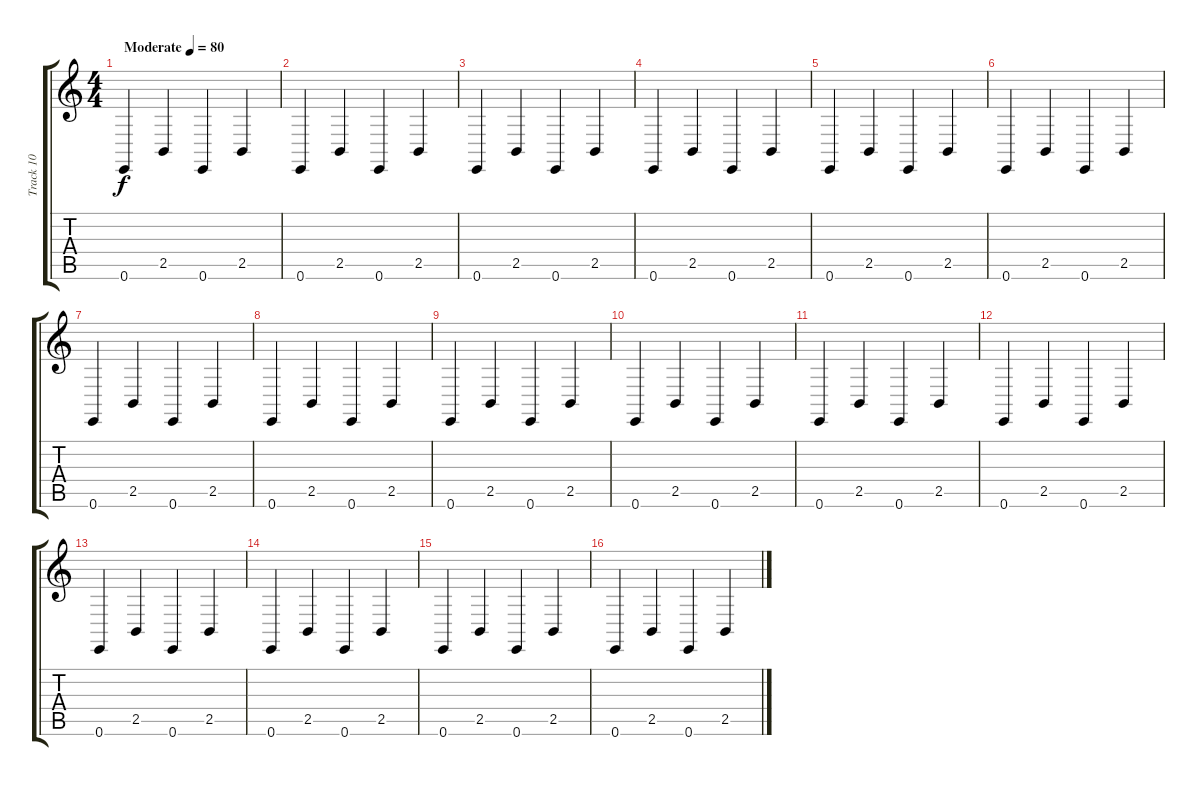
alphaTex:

\track ("Track 10" "Track 10") {instrument timpani}
\staff {score tabs}
\tuning (E4 B3 G3 D3 A2 E2) {hide}
\ts (4 4)
\tempo (80 "Moderate")
\clef g2
\ks c
0.6.4{dy f instrument timpani} 2.5.4 0.6.4 2.5.4 |
0.6.4 2.5.4 0.6.4 2.5.4 |
0.6.4 2.5.4 0.6.4 2.5.4 |
0.6.4 2.5.4 0.6.4 2.5.4 |
0.6.4 2.5.4 0.6.4 2.5.4 |
0.6.4 2.5.4 0.6.4 2.5.4 |
0.6.4 2.5.4 0.6.4 2.5.4 |
0.6.4 2.5.4 0.6.4 2.5.4 |
0.6.4 2.5.4 0.6.4 2.5.4 |
0.6.4 2.5.4 0.6.4 2.5.4 |
0.6.4 2.5.4 0.6.4 2.5.4 |
0.6.4 2.5.4 0.6.4 2.5.4 |
0.6.4 2.5.4 0.6.4 2.5.4 |
0.6.4 2.5.4 0.6.4 2.5.4 |
0.6.4 2.5.4 0.6.4 2.5.4 |
0.6.4 2.5.4 0.6.4 2.5.4
